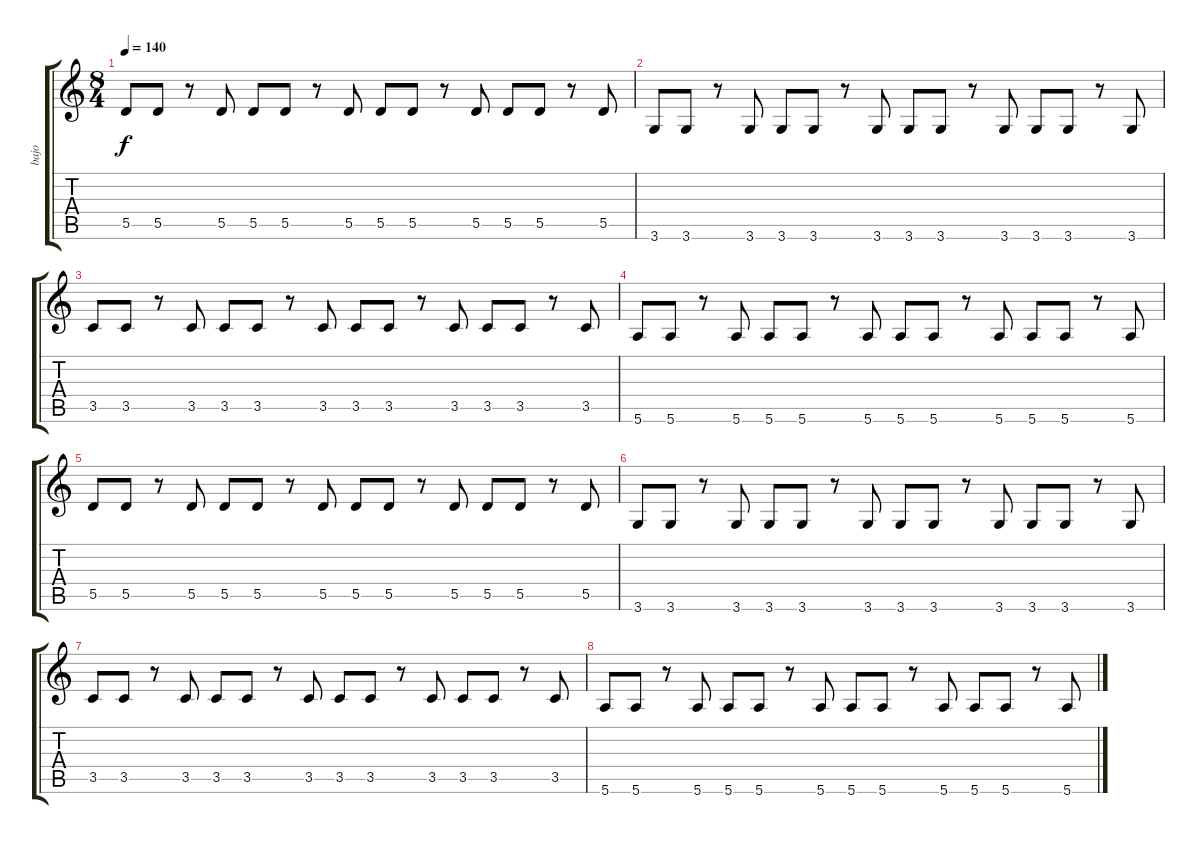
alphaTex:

\track ("bajo" "bajo") {instrument electricbasspick}
\staff {score tabs}
\tuning (E4 B3 G3 D3 A2 E2) {hide}
\ts (8 4)
\tempo 140
\clef g2
\ks c
5.5.8{dy f} 5.5.8 r.8 5.5.8 5.5.8 5.5.8 r.8 5.5.8 5.5.8 5.5.8 r.8 5.5.8 5.5.8 5.5.8 r.8 5.5.8 |
3.6.8 3.6.8 r.8 3.6.8 3.6.8 3.6.8 r.8 3.6.8 3.6.8 3.6.8 r.8 3.6.8 3.6.8 3.6.8 r.8 3.6.8 |
3.5.8 3.5.8 r.8 3.5.8 3.5.8 3.5.8 r.8 3.5.8 3.5.8 3.5.8 r.8 3.5.8 3.5.8 3.5.8 r.8 3.5.8 |
5.6.8 5.6.8 r.8 5.6.8 5.6.8 5.6.8 r.8 5.6.8 5.6.8 5.6.8 r.8 5.6.8 5.6.8 5.6.8 r.8 5.6.8 |
5.5.8 5.5.8 r.8 5.5.8 5.5.8 5.5.8 r.8 5.5.8 5.5.8 5.5.8 r.8 5.5.8 5.5.8 5.5.8 r.8 5.5.8 |
3.6.8 3.6.8 r.8 3.6.8 3.6.8 3.6.8 r.8 3.6.8 3.6.8 3.6.8 r.8 3.6.8 3.6.8 3.6.8 r.8 3.6.8 |
3.5.8 3.5.8 r.8 3.5.8 3.5.8 3.5.8 r.8 3.5.8 3.5.8 3.5.8 r.8 3.5.8 3.5.8 3.5.8 r.8 3.5.8 |
5.6.8 5.6.8 r.8 5.6.8 5.6.8 5.6.8 r.8 5.6.8 5.6.8 5.6.8 r.8 5.6.8 5.6.8 5.6.8 r.8 5.6.8
